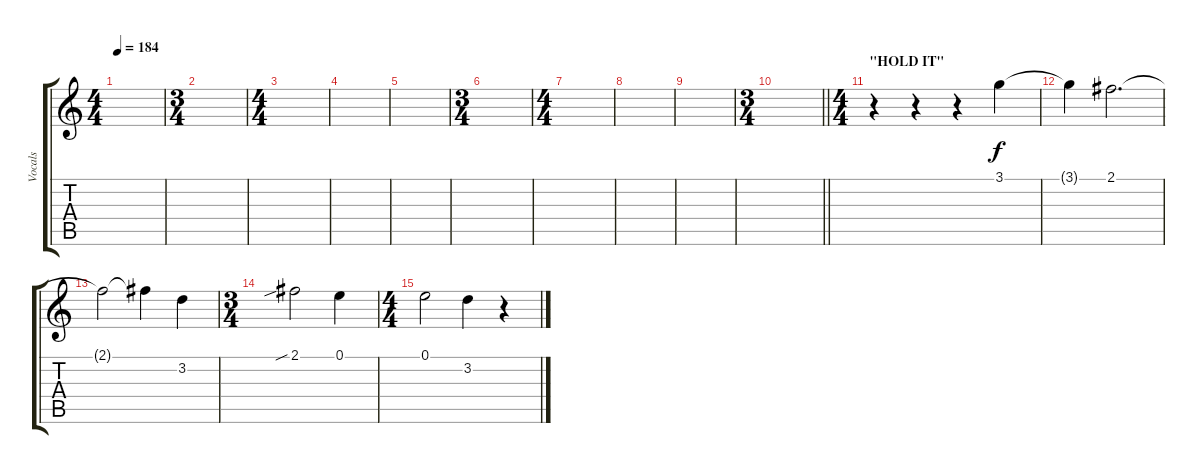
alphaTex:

\track ("Vocals" "Vocals") {instrument acousticguitarsteel}
\staff {score tabs}
\tuning (E4 B3 G3 D3 A2 E2) {hide}
\ts (4 4)
\tempo 184
\clef g2
\ks c
|
\ts (3 4)
|
\ts (4 4)
|
|
|
\ts (3 4)
|
\ts (4 4)
|
|
|
\ts (3 4)
\barLineRight lightlight
|
\ts (4 4)
\section ("" "\"HOLD IT\"")
r.4 r.4 r.4 3.1.4 |
3.1{t}.4 2.1.2{d} |
2.1{t}.2 2.1{t}.4 3.2.4 |
\ts (3 4)
2.1{sib}.2 0.1.4 |
\ts (4 4)
0.1.2 3.2.4 r.4
